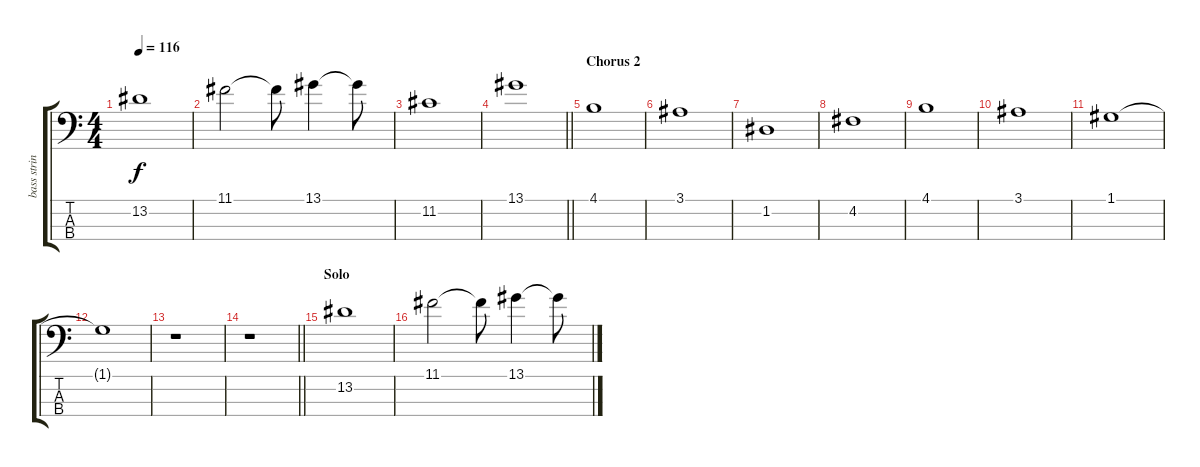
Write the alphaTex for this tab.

\track ("bass strings" "bass strin") {instrument electricbassfinger}
\staff {score tabs}
\tuning (G2 D2 A1 D1) {hide}
\ts (4 4)
\tempo 116
\clef f4
\ks c
13.2.1{dy f} |
11.1.2 11.1{t}.8 13.1.4 13.1{t}.8 |
11.2.1 |
\barLineRight lightlight
13.1.1 |
\section ("" "Chorus 2")
4.1.1 |
3.1.1 |
1.2.1 |
4.2.1 |
4.1.1 |
3.1.1 |
1.1.1 |
1.1{t}.1 |
r.1 |
\barLineRight lightlight
r.1 |
\section ("" "Solo")
13.2.1 |
11.1.2 11.1{t}.8 13.1.4 13.1{t}.8
